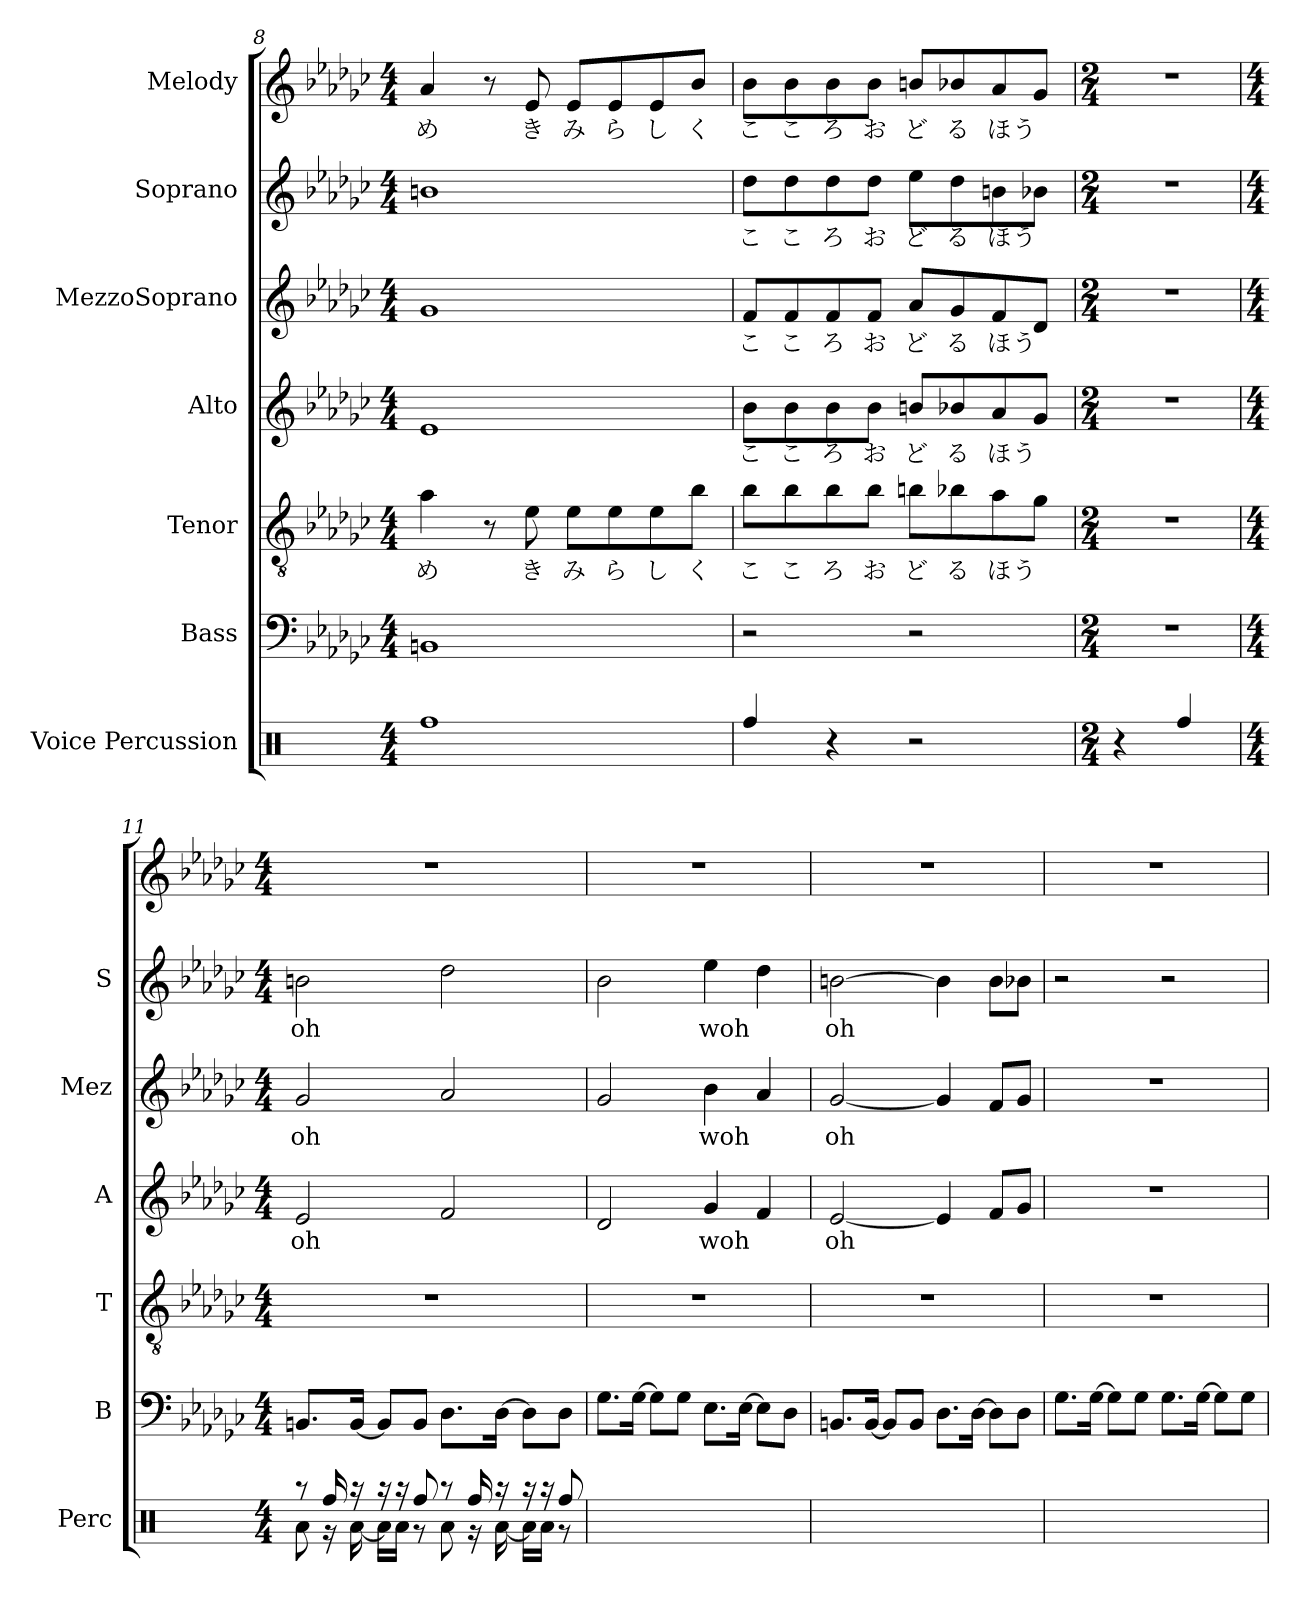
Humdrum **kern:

**kern	**kern	**kern	**text	**kern	**text	**kern	**text	**kern	**text	**kern	**text
*part7	*part6	*part5	*part5	*part4	*part4	*part3	*part3	*part2	*part2	*part1	*part1
*staff7	*staff6	*staff5	*staff5	*staff4	*staff4	*staff3	*staff3	*staff2	*staff2	*staff1	*staff1
*I"Voice Percussion	*I"Bass	*I"Tenor	*	*I"Alto	*	*I"MezzoSoprano	*	*I"Soprano	*	*I"Melody	*
*I'Perc	*I'B	*I'T	*	*I'A	*	*I'Mez	*	*I'S	*	*	*
*clefX	*clefF4	*clefGv2	*	*clefG2	*	*clefG2	*	*clefG2	*	*clefG2	*
*k[]	*k[b-e-a-d-g-c-]	*k[b-e-a-d-g-c-]	*	*k[b-e-a-d-g-c-]	*	*k[b-e-a-d-g-c-]	*	*k[b-e-a-d-g-c-]	*	*k[b-e-a-d-g-c-]	*
*M4/4	*M4/4	*M4/4	*	*M4/4	*	*M4/4	*	*M4/4	*	*M4/4	*
=8	=8	=8	=8	=8	=8	=8	=8	=8	=8	=8	=8
1Rff	1BBn	4a-	め	1e-	.	1g-	.	1bn	.	4a-	め
.	.	8r	.	.	.	.	.	.	.	8r	.
.	.	8e-	き	.	.	.	.	.	.	8e-	き
.	.	8e-L	み	.	.	.	.	.	.	8e-L	み
.	.	8e-	ら	.	.	.	.	.	.	8e-	ら
.	.	8e-	し	.	.	.	.	.	.	8e-	し
.	.	8b-J	く	.	.	.	.	.	.	8b-J	く
=9	=9	=9	=9	=9	=9	=9	=9	=9	=9	=9	=9
4Rff/	2r	8b-L	こ	8b-L	こ	8fL	こ	8dd-L	こ	8b-L	こ
.	.	8b-	こ	8b-	こ	8f	こ	8dd-	こ	8b-	こ
4r	.	8b-	ろ	8b-	ろ	8f	ろ	8dd-	ろ	8b-	ろ
.	.	8b-J	お	8b-J	お	8fJ	お	8dd-J	お	8b-J	お
2r	2r	8bnL	ど	8bnL	ど	8a-L	ど	8ee-L	ど	8bnL	ど
.	.	8b-X	る	8b-X	る	8g-	る	8dd-	る	8b-X	る
.	.	8a-	ほ	8a-	ほ	8f	ほ	8bn	ほ	8a-	ほ
.	.	8g-J	う	8g-J	う	8d-J	う	8b-XJ	う	8g-J	う
=10	=10	=10	=10	=10	=10	=10	=10	=10	=10	=10	=10
*M2/4	*M2/4	*M2/4	*	*M2/4	*	*M2/4	*	*M2/4	*	*M2/4	*
4r	2r	2r	.	2r	.	2r	.	2r	.	2r	.
4Rff/	.	.	.	.	.	.	.	.	.	.	.
=11	=11	=11	=11	=11	=11	=11	=11	=11	=11	=11	=11
*M4/4	*M4/4	*M4/4	*	*M4/4	*	*M4/4	*	*M4/4	*	*M4/4	*
*^	*	*	*	*	*	*	*	*	*	*	*
8r	8Ra\	8.BBnL	1r	.	2e-	oh	2g-	oh	2bn	oh	1r	.
16Rff/	16r	.	.	.	.	.	.	.	.	.	.	.
16r	[16Ra\	[16BBJk	.	.	.	.	.	.	.	.	.	.
16r	16Ra\LL]	8BBL]	.	.	.	.	.	.	.	.	.	.
16r	16Ra\JJ	.	.	.	.	.	.	.	.	.	.	.
8Rff/	8r	8BBJ	.	.	.	.	.	.	.	.	.	.
8r	8Ra\	8.D-L	.	.	2f	.	2a-	.	2dd-	.	.	.
16Rff/	16r	.	.	.	.	.	.	.	.	.	.	.
16r	[16Ra\	[16D-Jk	.	.	.	.	.	.	.	.	.	.
16r	16Ra\LL]	8D-L]	.	.	.	.	.	.	.	.	.	.
16r	16Ra\JJ	.	.	.	.	.	.	.	.	.	.	.
8Rff/	8r	8D-J	.	.	.	.	.	.	.	.	.	.
*v	*v	*	*	*	*	*	*	*	*	*	*	*
=12	=12	=12	=12	=12	=12	=12	=12	=12	=12	=12	=12
1ryy	8.G-L	1r	.	2d-	.	2g-	.	2b-	.	1r	.
.	[16G-Jk	.	.	.	.	.	.	.	.	.	.
.	8G-L]	.	.	.	.	.	.	.	.	.	.
.	8G-J	.	.	.	.	.	.	.	.	.	.
.	8.E-L	.	.	4g-	woh	4b-	woh	4ee-	woh	.	.
.	[16E-Jk	.	.	.	.	.	.	.	.	.	.
.	8E-L]	.	.	4f	.	4a-	.	4dd-	.	.	.
.	8D-J	.	.	.	.	.	.	.	.	.	.
=13	=13	=13	=13	=13	=13	=13	=13	=13	=13	=13	=13
1ryy	8.BBnL	1r	.	[2e-	oh	[2g-	oh	[2bn	oh	1r	.
.	[16BBJk	.	.	.	.	.	.	.	.	.	.
.	8BBL]	.	.	.	.	.	.	.	.	.	.
.	8BBJ	.	.	.	.	.	.	.	.	.	.
.	8.D-L	.	.	4e-]	.	4g-]	.	4b]	.	.	.
.	[16D-Jk	.	.	.	.	.	.	.	.	.	.
.	8D-L]	.	.	8fL	.	8fL	.	8bL	.	.	.
.	8D-J	.	.	8g-J	.	8g-J	.	8b-XJ	.	.	.
=14	=14	=14	=14	=14	=14	=14	=14	=14	=14	=14	=14
1ryy	8.G-L	1r	.	1r	.	1r	.	2r	.	1r	.
.	[16G-Jk	.	.	.	.	.	.	.	.	.	.
.	8G-L]	.	.	.	.	.	.	.	.	.	.
.	8G-J	.	.	.	.	.	.	.	.	.	.
.	8.G-L	.	.	.	.	.	.	2r	.	.	.
.	[16G-Jk	.	.	.	.	.	.	.	.	.	.
.	8G-L]	.	.	.	.	.	.	.	.	.	.
.	8G-J	.	.	.	.	.	.	.	.	.	.
=	=	=	=	=	=	=	=	=	=	=	=
*-	*-	*-	*-	*-	*-	*-	*-	*-	*-	*-	*-
